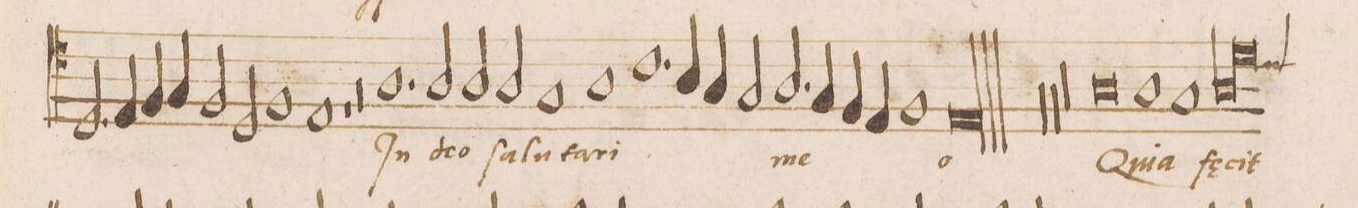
**kern	**text
*I"TENOR	*
*clefC4	*
*k[]	*
*met(C|)	*
*M2/1	*
2.D/	.
4E/	.
4F/	.
4G/	.
=18-	=18-
2F/	.
2D/	.
1F	.
=19-	=19-
1E	.
1r	.
=20-	=20-
0r	.
=21-	=21-
1.A	In
2A/	de-
=22-	=22-
2A/	-o
2A/	ſa-
1G	-lu-
=23-	=23-
1A	-ta-
1.c	-ri
=24-	=24-
4Bny/	.
4A/	.
2G/	.
2.A/	me-
=25-	=25-
4G/	.
4F/	.
4E/	.
1F	.
=26-	=26-
0E/l	-o
=27||	=27||
00r	.
=28-	=28-
=29-	=29-
00r	.
=30-	=30-
=31-	=31-
00r	.
=32-	=32-
=33-	=33-
0A	Qui-
=34-	=34-
1A	-a
1G	fae-
=35-	=35-
*lig	*
1A	-cit
1d	.
*Xlig	*
*custos:c	*
=36-	=36-
*-	*-
